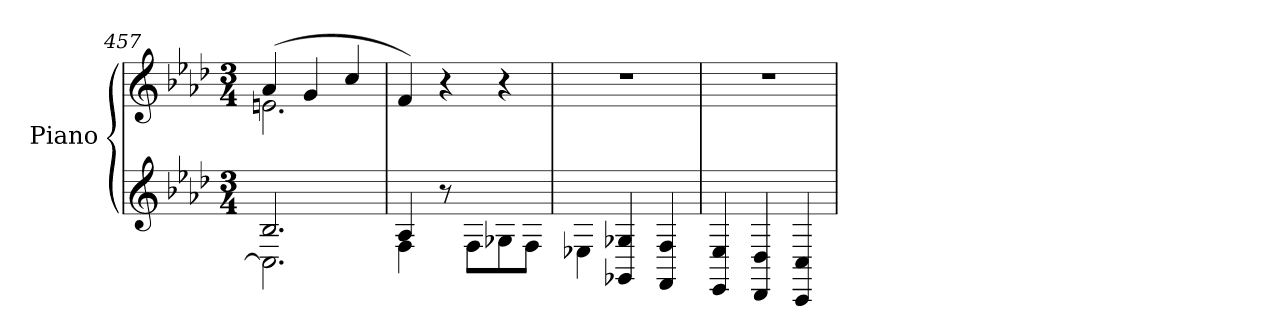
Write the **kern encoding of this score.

**kern	**kern
*part1	*part1
*staff2	*staff1
*I"Piano	*
*I'Pno.	*
*clefG2	*clefG2
*k[b-e-a-d-]	*k[b-e-a-d-]
*M3/4	*M3/4
=457	=457
*^	*^
2.B-/	2.C\]	(4a-/	2.en\
.	.	4g/	.
.	.	4cc/	.
*	*	*v	*v
=458	=458	=458
4A-/	4F\	4f/)
8r	2ryy	4r
8F\L	.	.
8G-X\	.	4r
8F\J	.	.
*v	*v	*
=459	=459
4E-X\	2.r
4GG-X/ 4G-X/	.
4FF/ 4F/	.
=460	=460
4EE-/ 4E-/	2.r
4DD-/ 4D-/	.
4CC/ 4C/	.
=	=
*-	*-
